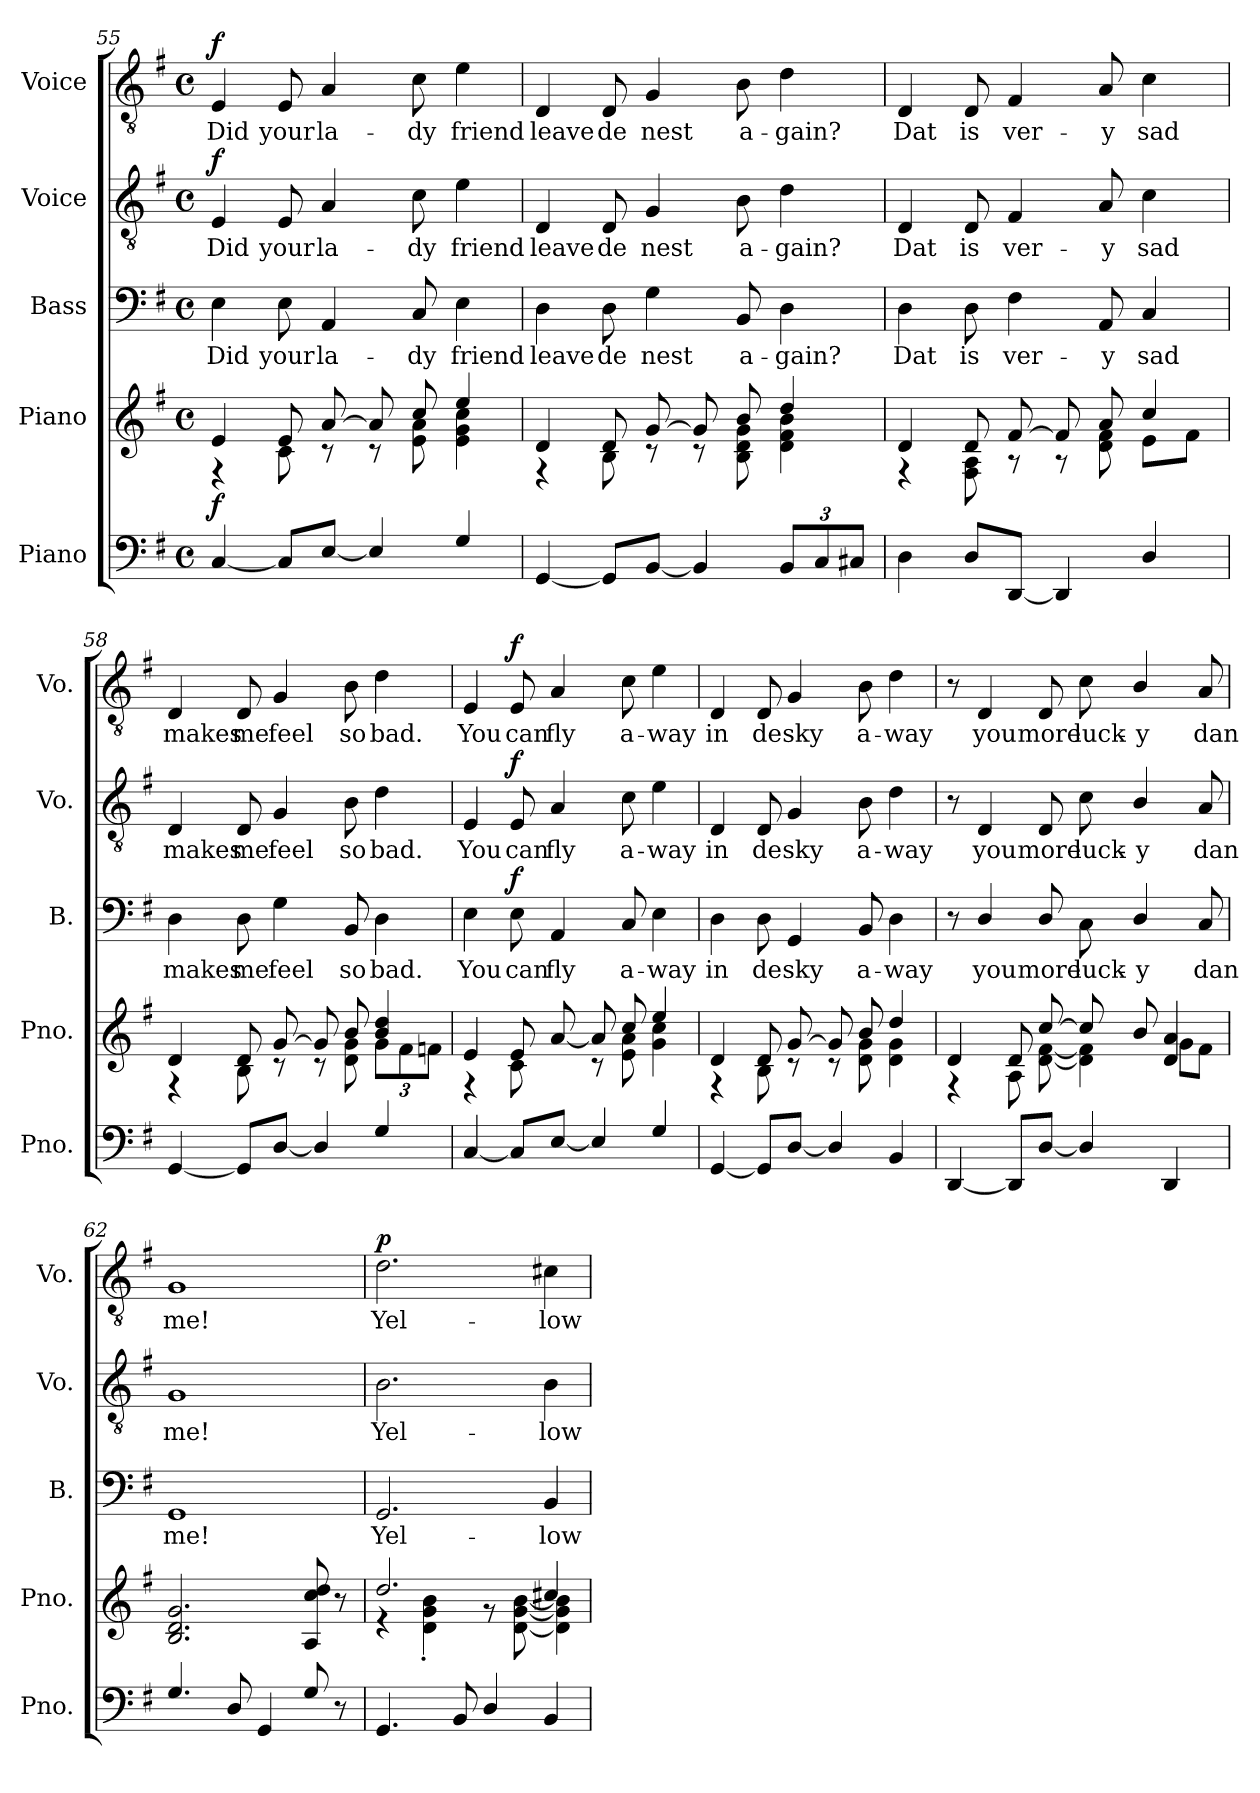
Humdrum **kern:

**kern	**kern	**dynam	**kern	**text	**dynam	**kern	**text	**dynam	**kern	**text	**dynam
*part5	*part4	*part4	*part3	*part3	*part3	*part2	*part2	*part2	*part1	*part1	*part1
*staff5	*staff4	*staff4	*staff3	*staff3	*staff3	*staff2	*staff2	*staff2	*staff1	*staff1	*staff1
*I"Piano	*I"Piano	*	*I"Bass	*	*	*I"Voice	*	*	*I"Voice	*	*
*I'Pno.	*I'Pno.	*	*I'B.	*	*	*I'Vo.	*	*	*I'Vo.	*	*
*clefF4	*clefG2	*	*clefF4	*	*	*clefGv2	*	*	*clefGv2	*	*
*k[f#]	*k[f#]	*	*k[f#]	*	*	*k[f#]	*	*	*k[f#]	*	*
*M4/4	*M4/4	*	*M4/4	*	*	*M4/4	*	*	*M4/4	*	*
*met(c)	*met(c)	*	*met(c)	*	*	*met(c)	*	*	*met(c)	*	*
=55	=55	=55	=55	=55	=55	=55	=55	=55	=55	=55	=55
*	*^	*	*	*	*	*	*	*	*	*	*
!	!	!	!LO:DY:b	!	!LO:LY:b	!	!	!LO:LY:b	!LO:DY:b	!	!LO:LY:b	!LO:DY:b
[<4C/	4e/	4r	f	4E\	Did	.	4E/	Did	f	4E/	Did	f
!	!	!	!	!	!LO:LY:b	!	!	!LO:LY:b	!	!	!LO:LY:b	!
8C/L]	8e/	8c\	.	8E\	your	.	8E/	your	.	8E/	your	.
!	!	!	!	!	!LO:LY:b	!	!	!LO:LY:b	!	!	!LO:LY:b	!
[<8E/J	[>8a/	8r	.	4AA/	la-	.	4A/	la-	.	4A/	la-	.
4E/]	8a/]	8r	.	.	.	.	.	.	.	.	.	.
!	!	!	!	!	!LO:LY:b	!	!	!LO:LY:b	!	!	!LO:LY:b	!
.	8cc/	8e\ 8a\	.	8C/	-dy	.	8c\	-dy	.	8c\	-dy	.
!	!	!	!	!	!LO:LY:b	!	!	!LO:LY:b	!	!	!LO:LY:b	!
4G/	4ee/	4e\ 4g\ 4cc\	.	4E\	friend	.	4e\	friend	.	4e\	friend	.
=56	=56	=56	=56	=56	=56	=56	=56	=56	=56	=56	=56	=56
!	!	!	!	!	!LO:LY:b	!	!	!LO:LY:b	!	!	!LO:LY:b	!
[<4GG/	4d/	4r	.	4D\	leave	.	4D/	leave	.	4D/	leave	.
!	!	!	!	!	!LO:LY:b	!	!	!LO:LY:b	!	!	!LO:LY:b	!
8GG/L]	8d/	8B\	.	8D\	de	.	8D/	de	.	8D/	de	.
!	!	!	!	!	!LO:LY:b	!	!	!LO:LY:b	!	!	!LO:LY:b	!
[<8BB/J	[>8g/	8r	.	4G\	nest	.	4G/	nest	.	4G/	nest	.
4BB/]	8g/]	8r	.	.	.	.	.	.	.	.	.	.
!	!	!	!	!	!LO:LY:b	!	!	!LO:LY:b	!	!	!LO:LY:b	!
.	8b/	8B\ 8d\ 8g\	.	8BB/	a-	.	8B\	a-	.	8B\	a-	.
*Xbrackettup	*	*	*	*	*	*	*	*	*	*	*	*
!	!	!	!	!	!LO:LY:b	!	!	!LO:LY:b	!	!	!LO:LY:b	!
12BB/L	4dd/	4d\ 4f#\ 4b\	.	4D\	-gain?	.	4d\	-gain?	.	4d\	-gain?	.
12C/	.	.	.	.	.	.	.	.	.	.	.	.
12C#X/J	.	.	.	.	.	.	.	.	.	.	.	.
!!LO:LB:g=z
=57	=57	=57	=57	=57	=57	=57	=57	=57	=57	=57	=57	=57
!	!	!	!	!	!LO:LY:b	!	!	!LO:LY:b	!	!	!LO:LY:b	!
4D\	4d/	4r	.	4D\	Dat	.	4D/	Dat	.	4D/	Dat	.
!	!	!	!	!	!LO:LY:b	!	!	!LO:LY:b	!	!	!LO:LY:b	!
8D/L	8d/	8F#\ 8A\	.	8D\	is	.	8D/	is	.	8D/	is	.
!	!	!	!	!	!LO:LY:b	!	!	!LO:LY:b	!	!	!LO:LY:b	!
[<8DD/J	[>8f#/	8r	.	4F#\	ver-	.	4F#/	ver-	.	4F#/	ver-	.
4DD/]	8f#/]	8r	.	.	.	.	.	.	.	.	.	.
!	!	!	!	!	!LO:LY:b	!	!	!LO:LY:b	!	!	!LO:LY:b	!
.	8a/	8d\ 8f#\	.	8AA/	-y	.	8A/	-y	.	8A/	-y	.
!	!	!	!	!	!LO:LY:b	!	!	!LO:LY:b	!	!	!LO:LY:b	!
4D/	4cc/	8e\L	.	4C/	sad	.	4c\	sad	.	4c\	sad	.
.	.	8f#\J	.	.	.	.	.	.	.	.	.	.
=58	=58	=58	=58	=58	=58	=58	=58	=58	=58	=58	=58	=58
!	!	!	!	!	!LO:LY:b	!	!	!LO:LY:b	!	!	!LO:LY:b	!
[<4GG/	4d/	4r	.	4D\	makes	.	4D/	makes	.	4D/	makes	.
!	!	!	!	!	!LO:LY:b	!	!	!LO:LY:b	!	!	!LO:LY:b	!
8GG/L]	8d/	8B\	.	8D\	me	.	8D/	me	.	8D/	me	.
!	!	!	!	!	!LO:LY:b	!	!	!LO:LY:b	!	!	!LO:LY:b	!
[<8D/J	[>8g/	8r	.	4G\	feel	.	4G/	feel	.	4G/	feel	.
4D/]	8g/]	8r	.	.	.	.	.	.	.	.	.	.
!	!	!	!	!	!LO:LY:b	!	!	!LO:LY:b	!	!	!LO:LY:b	!
.	8b/	8d\ 8g\	.	8BB/	so	.	8B\	so	.	8B\	so	.
*	*	*Xbrackettup	*	*	*	*	*	*	*	*	*	*
!	!	!	!	!	!LO:LY:b	!	!	!LO:LY:b	!	!	!LO:LY:b	!
4G/	4b/ 4dd/	12g\L	.	4D\	bad.	.	4d\	bad.	.	4d\	bad.	.
.	.	12f#\	.	.	.	.	.	.	.	.	.	.
.	.	12fn\J	.	.	.	.	.	.	.	.	.	.
=59	=59	=59	=59	=59	=59	=59	=59	=59	=59	=59	=59	=59
!	!	!	!	!	!LO:LY:b	!	!	!LO:LY:b	!	!	!LO:LY:b	!
[<4C/	4e/	4r	.	4E\	You	.	4E/	You	.	4E/	You	.
!	!	!	!	!	!LO:LY:b	!LO:DY:b	!	!LO:LY:b	!LO:DY:b	!	!LO:LY:b	!LO:DY:b
8C/L]	8e/	8c\	.	8E\	can	f	8E/	can	f	8E/	can	f
!	!	!	!	!	!LO:LY:b	!	!	!LO:LY:b	!	!	!LO:LY:b	!
[<8E/J	[>8a/	8ryy	.	4AA/	fly	.	4A/	fly	.	4A/	fly	.
4E/]	8a/]	8r	.	.	.	.	.	.	.	.	.	.
!	!	!	!	!	!LO:LY:b	!	!	!LO:LY:b	!	!	!LO:LY:b	!
.	8cc/	8e\ 8a\	.	8C/	a-	.	8c\	a-	.	8c\	a-	.
!	!	!	!	!	!LO:LY:b	!	!	!LO:LY:b	!	!	!LO:LY:b	!
4G/	4ee/	4g\ 4cc\	.	4E\	-way	.	4e\	-way	.	4e\	-way	.
=60	=60	=60	=60	=60	=60	=60	=60	=60	=60	=60	=60	=60
!	!	!	!	!	!LO:LY:b	!	!	!LO:LY:b	!	!	!LO:LY:b	!
[<4GG/	4d/	4r	.	4D\	in	.	4D/	in	.	4D/	in	.
!	!	!	!	!	!LO:LY:b	!	!	!LO:LY:b	!	!	!LO:LY:b	!
8GG/L]	8d/	8B\	.	8D\	de	.	8D/	de	.	8D/	de	.
!	!	!	!	!	!LO:LY:b	!	!	!LO:LY:b	!	!	!LO:LY:b	!
[<8D/J	[>8g/	8r	.	4GG/	sky	.	4G/	sky	.	4G/	sky	.
4D/]	8g/]	8r	.	.	.	.	.	.	.	.	.	.
!	!	!	!	!	!LO:LY:b	!	!	!LO:LY:b	!	!	!LO:LY:b	!
.	8b/	8d\ 8g\	.	8BB/	a-	.	8B\	a-	.	8B\	a-	.
!	!	!	!	!	!LO:LY:b	!	!	!LO:LY:b	!	!	!LO:LY:b	!
4BB/	4dd/	4d\ 4g\	.	4D\	-way	.	4d\	-way	.	4d\	-way	.
!!LO:PB:g=z
=61	=61	=61	=61	=61	=61	=61	=61	=61	=61	=61	=61	=61
[<4DD/	4d/	4r	.	8r	.	.	8r	.	.	8r	.	.
!	!	!	!	!	!LO:LY:b	!	!	!LO:LY:b	!	!	!LO:LY:b	!
.	.	.	.	4D/	you	.	4D/	you	.	4D/	you	.
8DD/L]	8d/	8A\	.	.	.	.	.	.	.	.	.	.
!	!	!	!	!	!LO:LY:b	!	!	!LO:LY:b	!	!	!LO:LY:b	!
[<8D/J	[>8cc/	[8d\ [8f#\	.	8D/	more	.	8D/	more	.	8D/	more	.
!	!	!	!	!	!LO:LY:b	!	!	!LO:LY:b	!	!	!LO:LY:b	!
4D/]	8cc/]	4d\] 4f#\]	.	8C\	luck-	.	8c\	luck-	.	8c\	luck-	.
!	!	!	!	!	!LO:LY:b	!	!	!LO:LY:b	!	!	!LO:LY:b	!
.	8b/	.	.	4D/	-y	.	4B/	-y	.	4B/	-y	.
4DD/	4d/ 4a/	8g\L	.	.	.	.	.	.	.	.	.	.
!	!	!	!	!	!LO:LY:b	!	!	!LO:LY:b	!	!	!LO:LY:b	!
.	.	8f#\J	.	8C/	dan	.	8A/	dan	.	8A/	dan	.
=62	=62	=62	=62	=62	=62	=62	=62	=62	=62	=62	=62	=62
!	!	!	!	!	!LO:LY:b	!	!	!LO:LY:b	!	!	!LO:LY:b	!
*	*v	*v	*	*	*	*	*	*	*	*	*	*
4.G/	2.B/ 2.d/ 2.g/	.	1GG	me!	.	1G	me!	.	1G	me!	.
8D/	.	.	.	.	.	.	.	.	.	.	.
4GG/	.	.	.	.	.	.	.	.	.	.	.
8G/	8A/ 8cc/ 8dd/	.	.	.	.	.	.	.	.	.	.
8r	8r	.	.	.	.	.	.	.	.	.	.
=63	=63	=63	=63	=63	=63	=63	=63	=63	=63	=63	=63
*	*^	*	*	*	*	*	*	*	*	*	*
!	!	!	!	!	!LO:LY:b	!LO:DY:b	!	!LO:LY:b	!	!	!LO:LY:b	!LO:DY:b
4.GG/	2.dd/	4r	.	2.GG/	Yel-	other-dynamics	2.B\	Yel-	.	2.d\	Yel-	p
.	.	4d\' 4g\' 4b\'	.	.	.	.	.	.	.	.	.	.
8BB/	.	.	.	.	.	.	.	.	.	.	.	.
4D/	.	8r	.	.	.	.	.	.	.	.	.	.
.	.	[8d\ [8g\ [8b\	.	.	.	.	.	.	.	.	.	.
!	!	!	!	!	!LO:LY:b	!	!	!LO:LY:b	!	!	!LO:LY:b	!
4BB/	4cc#X/	4d\] 4g\] 4b\]	.	4BB/	-low	.	4B\	-low	.	4c#X\	-low	.
*	*v	*v	*	*	*	*	*	*	*	*	*	*
=	=	=	=	=	=	=	=	=	=	=	=
*-	*-	*-	*-	*-	*-	*-	*-	*-	*-	*-	*-
